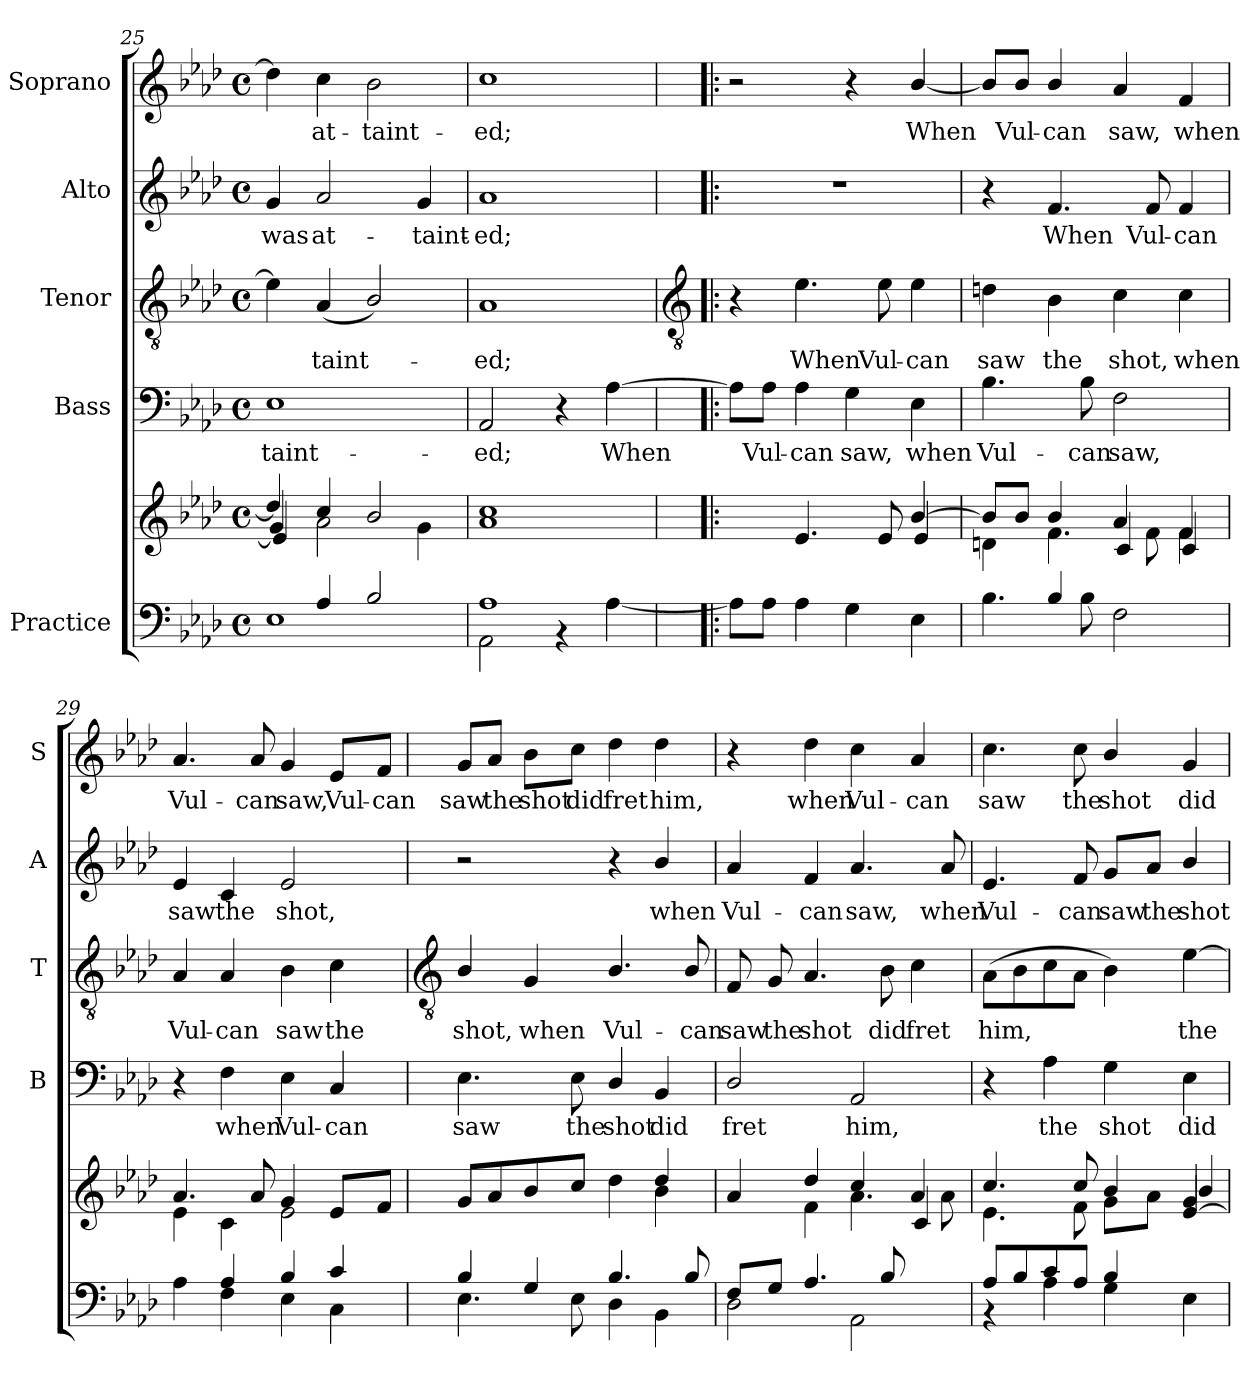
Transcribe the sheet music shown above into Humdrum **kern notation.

**kern	**kern	**kern	**text	**kern	**text	**kern	**text	**kern	**text
*part5	*part5	*part4	*part4	*part3	*part3	*part2	*part2	*part1	*part1
*staff6	*staff5	*staff4	*staff4	*staff3	*staff3	*staff2	*staff2	*staff1	*staff1
*I"Practice	*	*I"Bass	*	*I"Tenor	*	*I"Alto	*	*I"Soprano	*
*	*	*I'B	*	*I'T	*	*I'A	*	*I'S	*
*clefF4	*clefG2	*clefF4	*	*clefGv2	*	*clefG2	*	*clefG2	*
*k[b-e-a-d-]	*k[b-e-a-d-]	*k[b-e-a-d-]	*	*k[b-e-a-d-]	*	*k[b-e-a-d-]	*	*k[b-e-a-d-]	*
*A-:	*A-:	*A-:	*	*A-:	*	*A-:	*	*A-:	*
*M4/4	*M4/4	*M4/4	*	*M4/4	*	*M4/4	*	*M4/4	*
*met(c)	*met(c)	*met(c)	*	*met(c)	*	*met(c)	*	*met(c)	*
=25	=25	=25	=25	=25	=25	=25	=25	=25	=25
*^	*^	*	*	*	*	*	*	*	*
*	*	*	*^	*	*	*	*	*	*	*	*
!	!	!	!	!	!	!LO:LY:b	!	!	!	!LO:LY:b	!	!
4ryy	1E-	4dd-/]	4g/	4e-]	1E-	-taint-	4e-]	.	4g	was	4dd-]	.
!	!	!	!	!	!	!	!	!LO:LY:b	!	!LO:LY:b	!	!LO:LY:b
4A-/	.	4cc/	2a-\	2.ryy	.	.	(<4A-	taint-	2a-	at-	4cc	at-
!	!	!	!	!	!	!	!	!	!	!	!	!LO:LY:b
2B-/	.	2b-/	.	.	.	.	2B-/)	.	.	.	2b-	-taint-
!	!	!	!	!	!	!	!	!	!	!LO:LY:b	!	!
.	.	.	4g\	.	.	.	.	.	4g	-taint-	.	.
*	*	*	*v	*v	*	*	*	*	*	*	*	*
=26	=26	=26	=26	=26	=26	=26	=26	=26	=26	=26	=26
!	!	!	!	!	!LO:LY:b	!	!LO:LY:b	!	!LO:LY:b	!	!LO:LY:b
1A-	2AA-\	1cc	1a-	2AA-	-ed;	1A-	ed;	1a-	-ed;	1cc	-ed;
.	4r	.	.	4r	.	.	.	.	.	.	.
!	!	!	!	!	!LO:LY:b	!	!	!	!	!	!
.	[4A-	.	.	[4A-	When	.	.	.	.	.	.
*	*	*v	*v	*	*	*	*	*	*	*	*
!!LO:LB:g=z
=27!|:	=27!|:	=27!|:	=27!|:	=27!|:	=27!|:	=27!|:	=27!|:	=27!|:	=27!|:	=27!|:
*	*	*	*	*	*clefGv2	*	*	*	*	*
*	*	*^	*	*	*	*	*	*	*	*
*	*	*	*^	*	*	*	*	*	*	*	*
4ryy	8A-L]	2ryy	1ryy	4ryy	8A-\L]	.	4r	.	1r	.	2r	.
!	!	!	!	!	!	!LO:LY:b	!	!	!	!	!	!
.	8A-J	.	.	.	8A-\J	Vul-	.	.	.	.	.	.
!	!	!	!	!	!	!LO:LY:b	!	!LO:LY:b	!	!	!	!
2.ryy	4A-	.	.	4.e-	4A-	-can	4.e-	When	.	.	.	.
!	!	!	!	!	!	!LO:LY:b	!	!	!	!	!	!
.	4G	4ryy	.	.	4G	saw,	.	.	.	.	4r	.
!	!	!	!	!	!	!	!	!LO:LY:b	!	!	!	!
.	.	.	.	8e-	.	.	8e-	Vul-	.	.	.	.
!	!	!	!	!	!	!LO:LY:b	!	!LO:LY:b	!	!	!	!LO:LY:b
.	4E-	[4b-/	.	4e-	4E-	when	4e-	-can	.	.	[4b-/	When
=28	=28	=28	=28	=28	=28	=28	=28	=28	=28	=28	=28	=28
!	!	!	!	!	!	!LO:LY:b	!	!LO:LY:b	!	!	!	!
4ryy	4.B-	8b-/L]	4ryy	4dn\	4.B-	Vul-	4dn	saw	4r	.	8b-/L]	.
!	!	!	!	!	!	!	!	!	!	!	!	!LO:LY:b
.	.	8b-/J	.	.	.	.	.	.	.	.	8b-/J	Vul-
!	!	!	!	!	!	!	!	!LO:LY:b	!	!LO:LY:b	!	!LO:LY:b
4B-	.	4b-/	4.f\	4ryy	.	.	4B-	the	4.f	When	4b-/	-can
!	!	!	!	!	!	!LO:LY:b	!	!	!	!	!	!
.	8B-	.	.	.	8B-	-can	.	.	.	.	.	.
!	!	!	!	!	!	!LO:LY:b	!	!LO:LY:b	!	!	!	!LO:LY:b
2ryy	2F	4a-	.	4c	2F	saw,	4c	shot,	.	.	4a-	saw,
!	!	!	!	!	!	!	!	!	!	!LO:LY:b	!	!
.	.	.	8f\	.	.	.	.	.	8f	Vul-	.	.
!	!	!	!	!	!	!	!	!LO:LY:b	!	!LO:LY:b	!	!LO:LY:b
.	.	4f	4f	4c	.	.	4c	when	4f	-can	4f	when
=29	=29	=29	=29	=29	=29	=29	=29	=29	=29	=29	=29	=29
!	!	!	!	!	!	!	!	!LO:LY:b	!	!LO:LY:b	!	!LO:LY:b
*	*	*	*v	*v	*	*	*	*	*	*	*	*
4A-	4ryy	4.a-	4e-\	4r	.	4A-	Vul-	4e-	saw	4.a-	Vul-
!	!	!	!	!	!LO:LY:b	!	!LO:LY:b	!	!LO:LY:b	!	!
4A-	4F	.	4c\	4F	when	4A-	-can	4c	the	.	.
!	!	!	!	!	!	!	!	!	!	!	!LO:LY:b
.	.	8a-	.	.	.	.	.	.	.	8a-	-can
!	!	!	!	!	!LO:LY:b	!	!LO:LY:b	!	!LO:LY:b	!	!LO:LY:b
4B-	4E-	4g/	2e-\	4E-	Vul-	4B-	saw	2e-	shot,	4g/	saw,
!	!	!	!	!	!LO:LY:b	!	!LO:LY:b	!	!	!	!LO:LY:b
4c	4C\	8e-L	.	4C	-can	4c	the	.	.	8e-/L	Vul-
!	!	!	!	!	!	!	!	!	!	!	!LO:LY:b
.	.	8fJ	.	.	.	.	.	.	.	8f/J	-can
!!LO:LB:g=z
=30	=30	=30	=30	=30	=30	=30	=30	=30	=30	=30	=30
*	*	*	*	*	*	*clefGv2	*	*	*	*	*
!	!	!	!	!	!LO:LY:b	!	!LO:LY:b	!	!	!	!LO:LY:b
4B-/	4.E-	8gL	2ryy	4.E-	saw	4B-/	shot,	2r	.	8g/L	saw
!	!	!	!	!	!	!	!	!	!	!	!LO:LY:b
.	.	8a-	.	.	.	.	.	.	.	8a-/J	the
!	!	!	!	!	!	!	!LO:LY:b	!	!	!	!LO:LY:b
4G/	.	8b-	.	.	.	4G	when	.	.	8b-\L	shot
!	!	!	!	!	!LO:LY:b	!	!	!	!	!	!LO:LY:b
.	8E-	8ccJ	.	8E-	the	.	.	.	.	8cc\J	did
!	!	!	!	!	!LO:LY:b	!	!LO:LY:b	!	!	!	!LO:LY:b
4.B-/	4D-\	4dd-	4ryy	4D-/	shot	4.B-/	Vul-	4r	.	4dd-	fret
!	!	!	!	!	!LO:LY:b	!	!	!	!LO:LY:b	!	!LO:LY:b
.	4BB-\	4dd-	4b-\	4BB-	did	.	.	4b-/	when	4dd-	him,
!	!	!	!	!	!	!	!LO:LY:b	!	!	!	!
8B-/	.	.	.	.	.	8B-/	-can	.	.	.	.
=31	=31	=31	=31	=31	=31	=31	=31	=31	=31	=31	=31
*	*	*	*^	*	*	*	*	*	*	*	*
!	!	!	!	!	!	!LO:LY:b	!	!LO:LY:b	!	!LO:LY:b	!	!
8F/L	2D-\	4ryy	4a-	2.ryy	2D-/	fret	8F	saw	4a-	Vul-	4r	.
!	!	!	!	!	!	!	!	!LO:LY:b	!	!	!	!
8G/J	.	.	.	.	.	.	8G	the	.	.	.	.
!	!	!	!	!	!	!	!	!LO:LY:b	!	!LO:LY:b	!	!LO:LY:b
4.A-/	.	4dd-/	4f	.	.	.	4.A-	shot	4f	-can	4dd-	when
!	!	!	!	!	!	!LO:LY:b	!	!	!	!LO:LY:b	!	!LO:LY:b
.	2AA-\	4cc/	4.a-\	.	2AA-	him,	.	.	4.a-	saw,	4cc	Vul-
!	!	!	!	!	!	!	!	!LO:LY:b	!	!	!	!
8B-/	.	.	.	.	.	.	8B-	did	.	.	.	.
!	!	!	!	!	!	!	!	!LO:LY:b	!	!	!	!LO:LY:b
4ryy	.	4a-	.	4c/	.	.	4c	fret	.	.	4a-	-can
!	!	!	!	!	!	!	!	!	!	!LO:LY:b	!	!
.	.	.	8a-\	.	.	.	.	.	8a-	when	.	.
=32	=32	=32	=32	=32	=32	=32	=32	=32	=32	=32	=32	=32
!	!	!	!	!	!	!	!	!LO:LY:b	!	!LO:LY:b	!	!LO:LY:b
8A-/L	4r	4.cc/	4.e-	2.ryy	4r	.	(>8A-L	him,	4.e-	Vul-	4.cc	saw
8B-/	.	.	.	.	.	.	8B-	.	.	.	.	.
!	!	!	!	!	!	!LO:LY:b	!	!	!	!	!	!
8c/	4A-	.	.	.	4A-	the	8c	.	.	.	.	.
!	!	!	!	!	!	!	!	!	!	!LO:LY:b	!	!LO:LY:b
8A-/J	.	8cc/	8f	.	.	.	8A-J	.	8f	-can	8cc	the
!	!	!	!	!	!	!LO:LY:b	!	!	!	!LO:LY:b	!	!LO:LY:b
4B-	4G	4b-/	8g\L	.	4G	shot	4B-)	.	8g/L	saw	4b-/	shot
!	!	!	!	!	!	!	!	!	!	!LO:LY:b	!	!
.	.	.	8a-\J	.	.	.	.	.	8a-/J	the	.	.
!	!	!	!	!	!	!LO:LY:b	!	!LO:LY:b	!	!LO:LY:b	!	!LO:LY:b
4ryy	4E-	4g	4b-/	[4e-	4E-	did	[4e-	the	4b-/	shot	4g	did
*v	*v	*	*	*	*	*	*	*	*	*	*	*
*	*v	*v	*v	*	*	*	*	*	*	*	*
=	=	=	=	=	=	=	=	=	=
*-	*-	*-	*-	*-	*-	*-	*-	*-	*-
